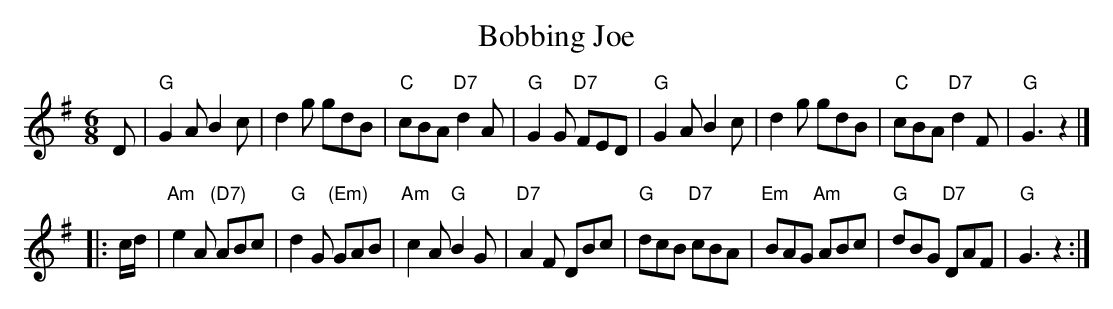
X:1
T: Bobbing Joe
M: 6/8
L: 1/8
K: G
D \
| "G"G2A B2c | d2g gdB | "C"cBA "D7"d2A | "G"G2G "D7"FED \
| "G"G2A B2c | d2g gdB | "C"cBA "D7"d2F | "G"G3 z2 |]
|: c/d/ \
| "Am"e2A "(D7)"ABc | "G"d2G "(Em)"GAB | "Am"c2A "G"B2G | "D7"A2F DBc \
| "G"dcB "D7" cBA | "Em"BAG "Am" ABc | "G"dBG "D7"DAF | "G"G3 z2 :|
